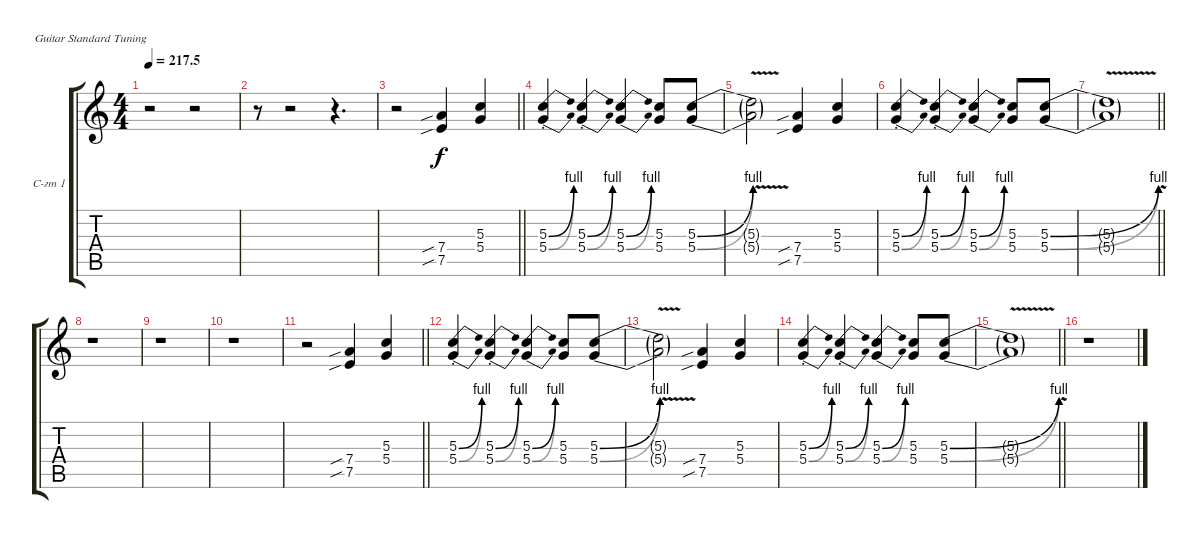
\bracketExtendMode groupsimilarinstruments
\firstSystemTrackNameOrientation horizontal
\otherSystemsTrackNameOrientation horizontal
\track ("Гитара I" "С-гт 1") {instrument distortionguitar}
\staff {score tabs}
\tuning (E4 B3 G3 D3 A2 E2)
\ts (4 4)
\tempo
217.5
\accidentals auto
\clef g2
\ottava regular
\simile none
\ks c
r.2{dy f} r.2 |
r.8 r.2 r.4{d} |
\barLineRight lightlight
r.2 (7.4{sib} 7.5{sib}).4 (5.3 5.4).4 |
(5.3{be (bend 0 0 15 4) st} 5.4{be (bend 0 0 15 4) st}).4 (5.3{be (bend 0 0 15.6 4) st} 5.4{be (bend 0 0 15 4) st}).4 (5.3{be (bend 0 0 15 4)} 5.4{be (bend 0 0 15.6 4)}).4 (5.3 5.4).8 (5.3{be (bend 0 0 13.799999999999999 4)} 5.4{be (bend 0 0 15.6 4)}).8 |
(5.3{v t} 5.4{v t}).2 (7.4{sib} 7.5{sib}).4 (5.3 5.4).4 |
(5.3{be (bend 0 0 14.399999999999999 4) st} 5.4{be (bend 0 0 15 4) st}).4 (5.3{be (bend 0 0 14.399999999999999 4) st} 5.4{be (bend 0 0 15 4) st}).4 (5.3{be (bend 0 0 15 4)} 5.4{be (bend 0 0 15.6 4)}).4 (5.3 5.4).8 (5.3{be (bend 0 0 15.6 4)} 5.4{be (bend 0 0 17.4 4)}).8 |
\barLineRight lightlight
(5.3{v t} 5.4{v t}).1 |
r.1 |
r.1 |
r.1 |
\barLineRight lightlight
r.2 (7.4{sib} 7.5{sib}).4 (5.3 5.4).4 |
(5.3{be (bend 0 0 15 4) st} 5.4{be (bend 0 0 15 4) st}).4 (5.3{be (bend 0 0 15.6 4) st} 5.4{be (bend 0 0 15 4) st}).4 (5.3{be (bend 0 0 15 4)} 5.4{be (bend 0 0 15.6 4)}).4 (5.3 5.4).8 (5.3{be (bend 0 0 13.799999999999999 4)} 5.4{be (bend 0 0 15.6 4)}).8 |
(5.3{v t} 5.4{v t}).2 (7.4{sib} 7.5{sib}).4 (5.3 5.4).4 |
(5.3{be (bend 0 0 14.399999999999999 4) st} 5.4{be (bend 0 0 15 4) st}).4 (5.3{be (bend 0 0 14.399999999999999 4) st} 5.4{be (bend 0 0 15 4) st}).4 (5.3{be (bend 0 0 15 4)} 5.4{be (bend 0 0 15.6 4)}).4 (5.3 5.4).8 (5.3{be (bend 0 0 15.6 4)} 5.4{be (bend 0 0 17.4 4)}).8 |
\barLineRight lightlight
(5.3{v t} 5.4{v t}).1 |
r.1
